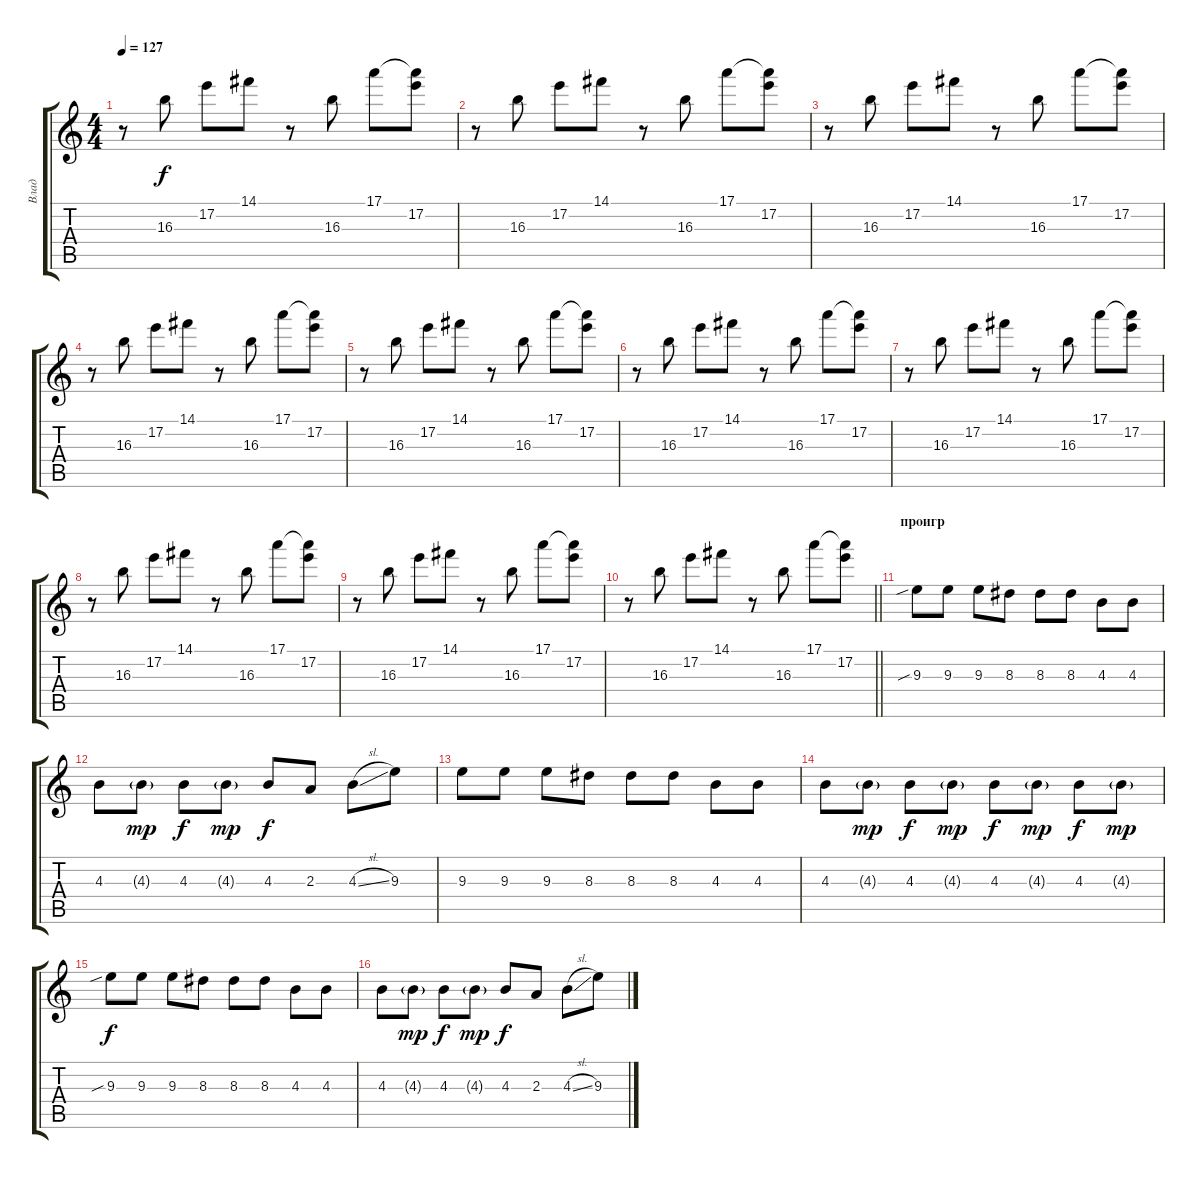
\track ("Влад" "Влад") {instrument electricguitarjazz}
\staff {score tabs}
\tuning (E4 B3 G3 D3 A2 E2) {hide}
\ts (4 4)
\tempo 127
\clef g2
\ks c
r.8{dy f} 16.3.8 17.2.8 14.1.8 r.8 16.3.8 17.1.8 (17.1{t} 17.2).8 |
r.8 16.3.8 17.2.8 14.1.8 r.8 16.3.8 17.1.8 (17.1{t} 17.2).8 |
r.8 16.3.8 17.2.8 14.1.8 r.8 16.3.8 17.1.8 (17.1{t} 17.2).8 |
r.8 16.3.8 17.2.8 14.1.8 r.8 16.3.8 17.1.8 (17.1{t} 17.2).8 |
r.8 16.3.8 17.2.8 14.1.8 r.8 16.3.8 17.1.8 (17.1{t} 17.2).8 |
r.8 16.3.8 17.2.8 14.1.8 r.8 16.3.8 17.1.8 (17.1{t} 17.2).8 |
r.8 16.3.8 17.2.8 14.1.8 r.8 16.3.8 17.1.8 (17.1{t} 17.2).8 |
r.8 16.3.8 17.2.8 14.1.8 r.8 16.3.8 17.1.8 (17.1{t} 17.2).8 |
r.8 16.3.8 17.2.8 14.1.8 r.8 16.3.8 17.1.8 (17.1{t} 17.2).8 |
\barLineRight lightlight
r.8 16.3.8 17.2.8 14.1.8 r.8 16.3.8 17.1.8 (17.1{t} 17.2).8 |
\section ("" "проигр")
9.3{sib}.8{volume 7} 9.3.8 9.3.8 8.3.8 8.3.8 8.3.8 4.3.8 4.3.8 |
4.3.8 4.3{g}.8{dy mp} 4.3.8{dy f} 4.3{g}.8{dy mp} 4.3.8{dy f} 2.3.8 4.3{sl}.8 9.3.8 |
9.3.8 9.3.8 9.3.8 8.3.8 8.3.8 8.3.8 4.3.8 4.3.8 |
4.3.8 4.3{g}.8{dy mp} 4.3.8{dy f} 4.3{g}.8{dy mp} 4.3.8{dy f} 4.3{g}.8{dy mp} 4.3.8{dy f} 4.3{g}.8{dy mp} |
9.3{sib}.8{dy f} 9.3.8 9.3.8 8.3.8 8.3.8 8.3.8 4.3.8 4.3.8 |
4.3.8 4.3{g}.8{dy mp} 4.3.8{dy f} 4.3{g}.8{dy mp} 4.3.8{dy f} 2.3.8 4.3{sl}.8 9.3.8
